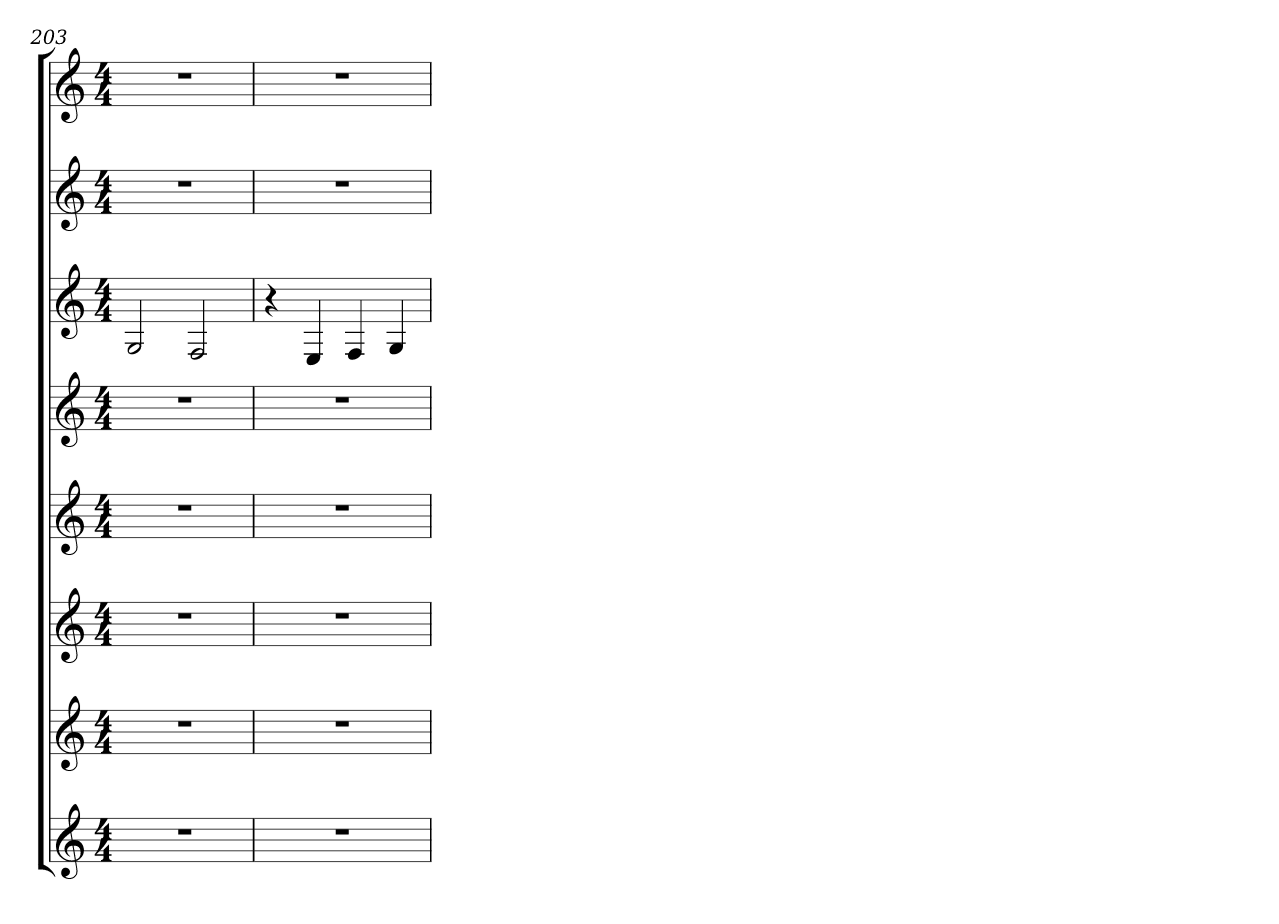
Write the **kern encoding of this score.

**kern	**kern	**kern	**kern	**kern	**kern	**kern	**kern
*part8	*part7	*part6	*part5	*part4	*part3	*part2	*part1
*staff8	*staff7	*staff6	*staff5	*staff4	*staff3	*staff2	*staff1
*clefG2	*clefG2	*clefG2	*clefG2	*clefG2	*clefG2	*clefG2	*clefG2
*k[]	*k[]	*k[]	*k[]	*k[]	*k[]	*k[]	*k[]
*M4/4	*M4/4	*M4/4	*M4/4	*M4/4	*M4/4	*M4/4	*M4/4
=203	=203	=203	=203	=203	=203	=203	=203
1r	1r	1r	1r	1r	2G/	1r	1r
.	.	.	.	.	2F/	.	.
=204	=204	=204	=204	=204	=204	=204	=204
1r	1r	1r	1r	1r	4r	1r	1r
.	.	.	.	.	4E/	.	.
.	.	.	.	.	4F/	.	.
.	.	.	.	.	4G/	.	.
=	=	=	=	=	=	=	=
*-	*-	*-	*-	*-	*-	*-	*-
